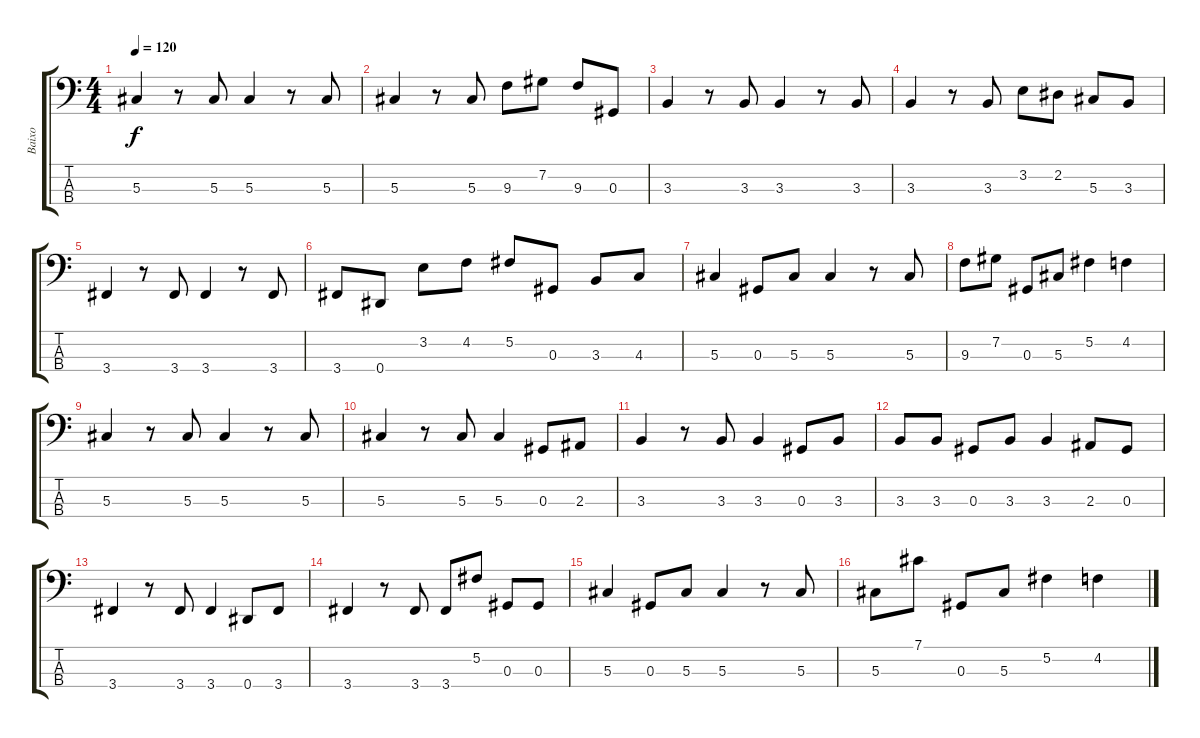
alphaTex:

\track ("Baixo" "Baixo") {instrument contrabass}
\staff {score tabs}
\tuning (Gb2 Db2 Ab1 Eb1) {hide}
\ts (4 4)
\tempo 120
\clef f4
\ks c
5.3.4{dy f} r.8 5.3.8 5.3.4 r.8 5.3.8 |
5.3.4 r.8 5.3.8 9.3.8 7.2.8 9.3.8 0.3.8 |
3.3.4 r.8 3.3.8 3.3.4 r.8 3.3.8 |
3.3.4 r.8 3.3.8 3.2.8 2.2.8 5.3.8 3.3.8 |
3.4.4 r.8 3.4.8 3.4.4 r.8 3.4.8 |
3.4.8 0.4.8 3.2.8 4.2.8 5.2.8 0.3.8 3.3.8 4.3.8 |
5.3.4 0.3.8 5.3.8 5.3.4 r.8 5.3.8 |
9.3.8 7.2.8 0.3.8 5.3.8 5.2.4 4.2.4 |
5.3.4 r.8 5.3.8 5.3.4 r.8 5.3.8 |
5.3.4 r.8 5.3.8 5.3.4 0.3.8 2.3.8 |
3.3.4 r.8 3.3.8 3.3.4 0.3.8 3.3.8 |
3.3.8 3.3.8 0.3.8 3.3.8 3.3.4 2.3.8 0.3.8 |
3.4.4 r.8 3.4.8 3.4.4 0.4.8 3.4.8 |
3.4.4 r.8 3.4.8 3.4.8 5.2.8 0.3.8 0.3.8 |
5.3.4 0.3.8 5.3.8 5.3.4 r.8 5.3.8 |
5.3.8 7.1.8 0.3.8 5.3.8 5.2.4 4.2.4
